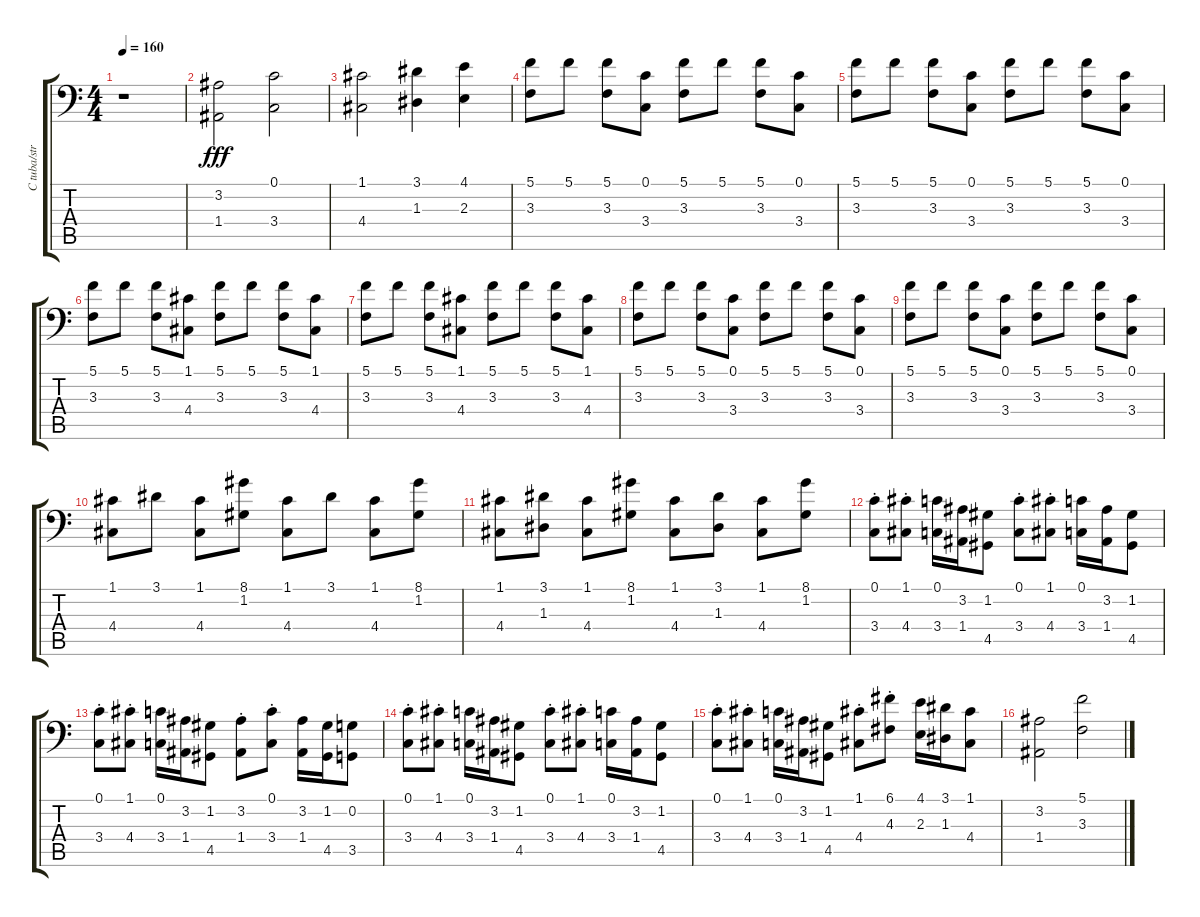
\track ("C tuba/string bass" "C tuba/str") {instrument electricbassfinger}
\staff {score tabs}
\tuning (C3 G2 D2 A1 E1 B0) {hide}
\ts (4 4)
\tempo 160
\clef f4
\ks c
r.1{dy fff} |
(3.2 1.4).2 (0.1 3.4).2 |
(1.1 4.4).2 (3.1 1.3).4 (4.1 2.3).4 |
(5.1 3.3).8 5.1.8 (5.1 3.3).8 (0.1 3.4).8 (5.1 3.3).8 5.1.8 (5.1 3.3).8 (0.1 3.4).8 |
(5.1 3.3).8 5.1.8 (5.1 3.3).8 (0.1 3.4).8 (5.1 3.3).8 5.1.8 (5.1 3.3).8 (0.1 3.4).8 |
(5.1 3.3).8 5.1.8 (5.1 3.3).8 (1.1 4.4).8 (5.1 3.3).8 5.1.8 (5.1 3.3).8 (1.1 4.4).8 |
(5.1 3.3).8 5.1.8 (5.1 3.3).8 (1.1 4.4).8 (5.1 3.3).8 5.1.8 (5.1 3.3).8 (1.1 4.4).8 |
(5.1 3.3).8 5.1.8 (5.1 3.3).8 (0.1 3.4).8 (5.1 3.3).8 5.1.8 (5.1 3.3).8 (0.1 3.4).8 |
(5.1 3.3).8 5.1.8 (5.1 3.3).8 (0.1 3.4).8 (5.1 3.3).8 5.1.8 (5.1 3.3).8 (0.1 3.4).8 |
(1.1 4.4).8 3.1.8 (1.1 4.4).8 (8.1 1.2).8 (1.1 4.4).8 3.1.8 (1.1 4.4).8 (8.1 1.2).8 |
(1.1 4.4).8 (3.1 1.3).8 (1.1 4.4).8 (8.1 1.2).8 (1.1 4.4).8 (3.1 1.3).8 (1.1 4.4).8 (8.1 1.2).8 |
(0.1{st} 3.4{st}).8 (1.1{st} 4.4{st}).8 (0.1 3.4).16 (3.2 1.4).16 (1.2 4.5).8 (0.1{st} 3.4{st}).8 (1.1{st} 4.4{st}).8 (0.1 3.4).16 (3.2 1.4).16 (1.2 4.5).8 |
(0.1{st} 3.4{st}).8 (1.1{st} 4.4{st}).8 (0.1 3.4).16 (3.2 1.4).16 (1.2 4.5).8 (3.2{st} 1.4{st}).8 (0.1{st} 3.4{st}).8 (3.2 1.4).16 (1.2 4.5).16 (0.2 3.5).8 |
(0.1{st} 3.4{st}).8 (1.1{st} 4.4{st}).8 (0.1 3.4).16 (3.2 1.4).16 (1.2 4.5).8 (0.1{st} 3.4{st}).8 (1.1{st} 4.4{st}).8 (0.1 3.4).16 (3.2 1.4).16 (1.2 4.5).8 |
(0.1{st} 3.4{st}).8 (1.1{st} 4.4{st}).8 (0.1 3.4).16 (3.2 1.4).16 (1.2 4.5).8 (1.1{st} 4.4{st}).8 (6.1{st} 4.3{st}).8 (4.1 2.3).16 (3.1 1.3).16 (1.1 4.4).8 |
(3.2 1.4).2 (5.1 3.3).2
